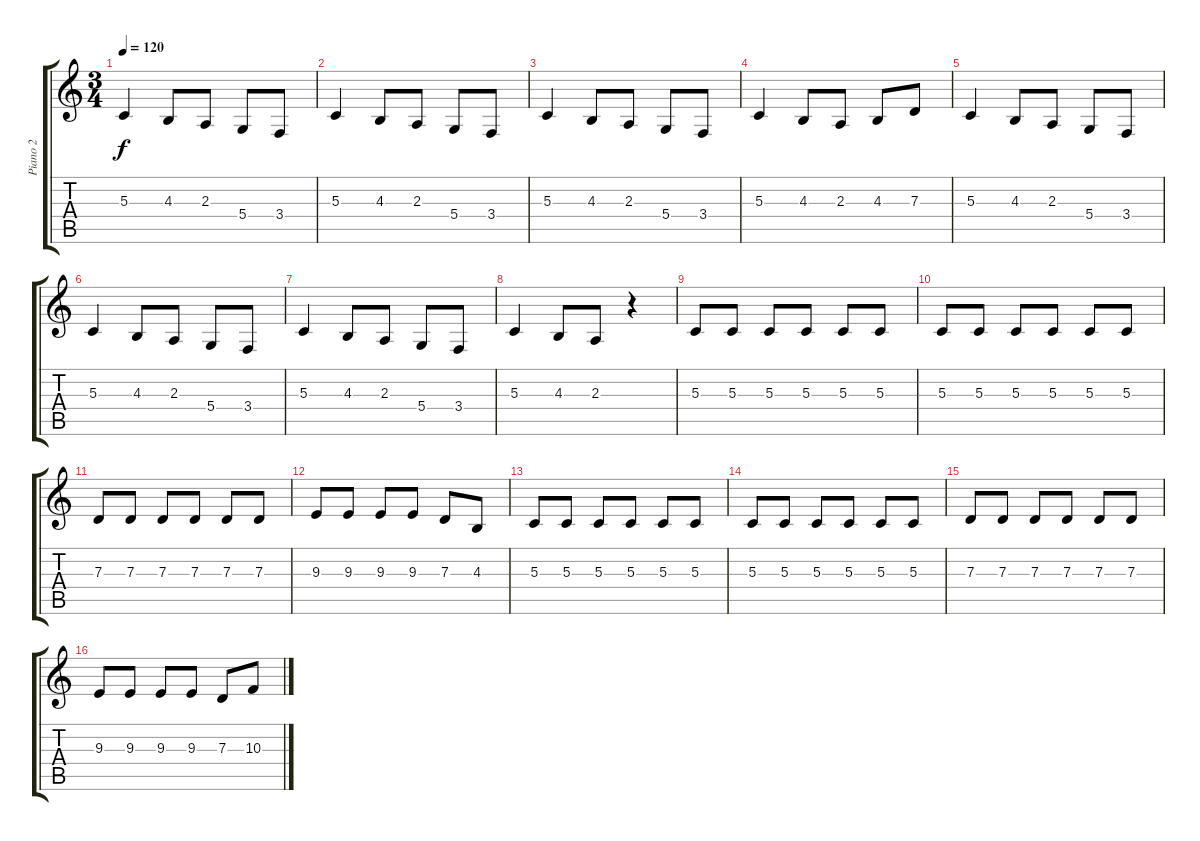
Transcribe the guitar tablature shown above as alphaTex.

\track ("Piano 2" "Piano 2") {instrument acousticgrandpiano}
\staff {score tabs}
\tuning (E4 B3 G3 D3 A2 E2) {hide}
\ts (3 4)
\tempo 120
\clef g2
\ks c
5.3.4{dy f} 4.3.8 2.3.8 5.4.8 3.4.8 |
5.3.4 4.3.8 2.3.8 5.4.8 3.4.8 |
5.3.4 4.3.8 2.3.8 5.4.8 3.4.8 |
5.3.4 4.3.8 2.3.8 4.3.8 7.3.8 |
5.3.4 4.3.8 2.3.8 5.4.8 3.4.8 |
5.3.4 4.3.8 2.3.8 5.4.8 3.4.8 |
5.3.4 4.3.8 2.3.8 5.4.8 3.4.8 |
5.3.4 4.3.8 2.3.8 r.4 |
5.3.8 5.3.8 5.3.8 5.3.8 5.3.8 5.3.8 |
5.3.8 5.3.8 5.3.8 5.3.8 5.3.8 5.3.8 |
7.3.8 7.3.8 7.3.8 7.3.8 7.3.8 7.3.8 |
9.3.8 9.3.8 9.3.8 9.3.8 7.3.8 4.3.8 |
5.3.8 5.3.8 5.3.8 5.3.8 5.3.8 5.3.8 |
5.3.8 5.3.8 5.3.8 5.3.8 5.3.8 5.3.8 |
7.3.8 7.3.8 7.3.8 7.3.8 7.3.8 7.3.8 |
9.3.8 9.3.8 9.3.8 9.3.8 7.3.8 10.3.8
